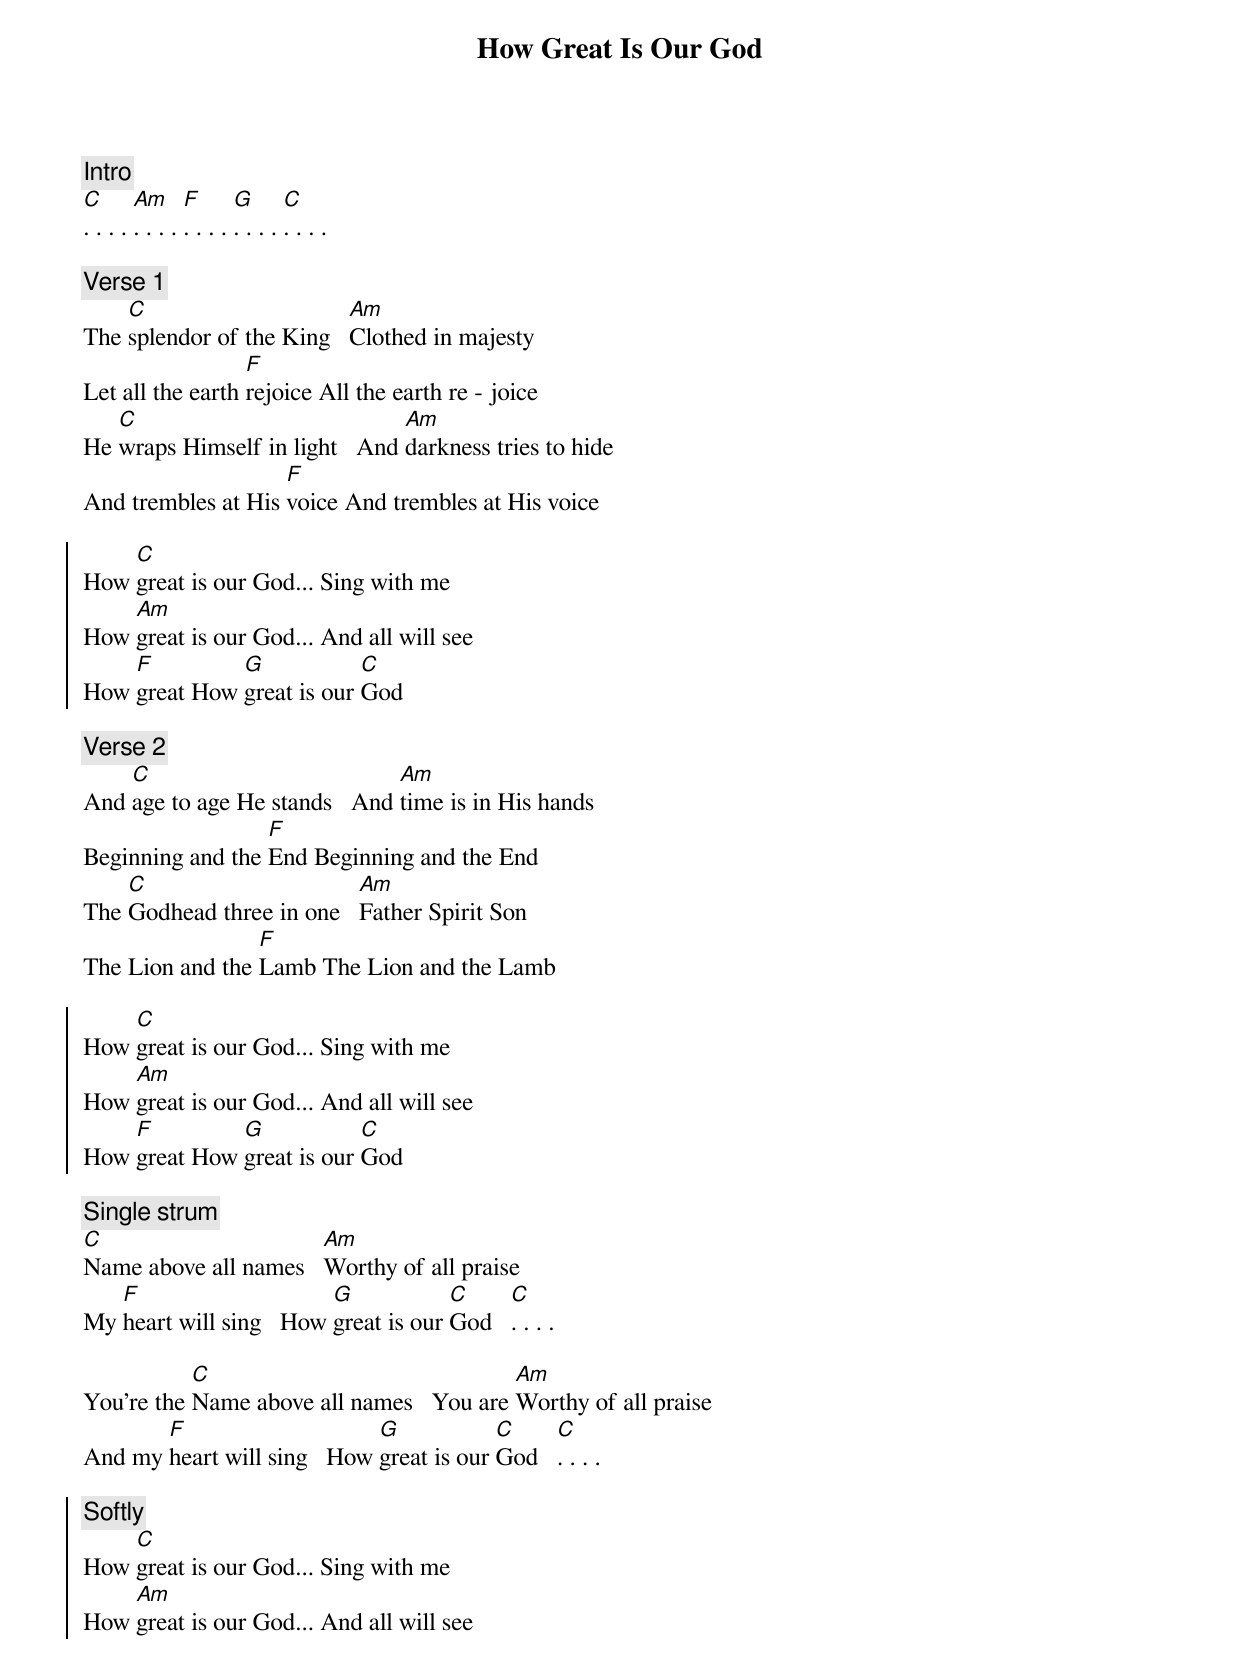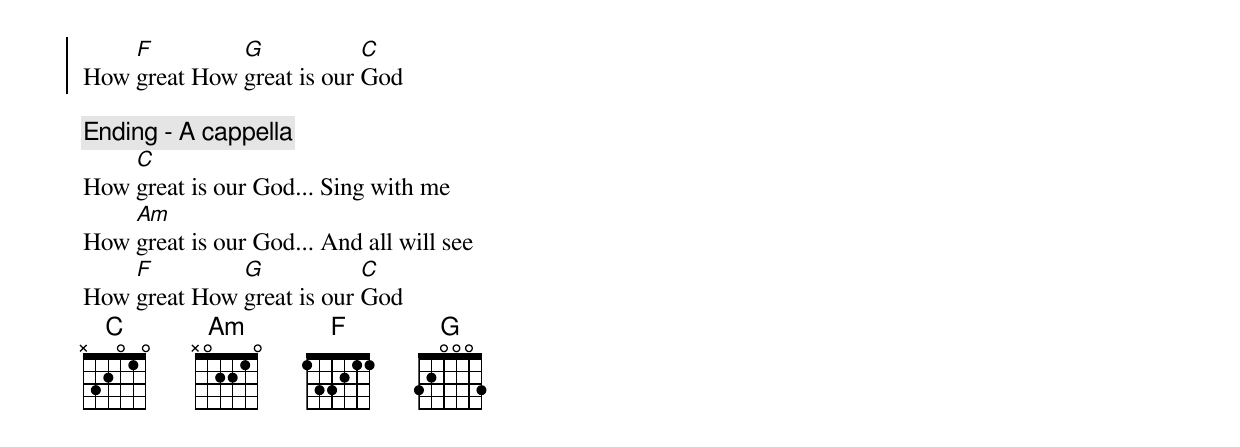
{title: How Great Is Our God}
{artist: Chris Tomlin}
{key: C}
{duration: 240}
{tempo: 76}
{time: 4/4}
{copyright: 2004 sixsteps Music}

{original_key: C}
{c: Intro}
[C]. . . . [Am]. . . . [F]. . . . [G]. . . . [C]. . . .

{c: Verse 1}
The [C]splendor of the King   [Am]Clothed in majesty
Let all the earth [F]rejoice All the earth re - joice
He [C]wraps Himself in light   And [Am]darkness tries to hide
And trembles at His [F]voice And trembles at His voice

{soc}
How [C]great is our God... Sing with me
How [Am]great is our God... And all will see
How [F]great How [G]great is our [C]God
{eoc}

{c: Verse 2}
And [C]age to age He stands   And [Am]time is in His hands
Beginning and the [F]End Beginning and the End
The [C]Godhead three in one   [Am]Father Spirit Son
The Lion and the [F]Lamb The Lion and the Lamb

{soc}
How [C]great is our God... Sing with me
How [Am]great is our God... And all will see
How [F]great How [G]great is our [C]God
{eoc}

{sob}
{c: Single strum}
[C]Name above all names   [Am]Worthy of all praise
My [F]heart will sing   How [G]great is our [C]God   [C]. . . .

You're the [C]Name above all names   You are [Am]Worthy of all praise
And my [F]heart will sing   How [G]great is our [C]God   [C]. . . .
{eob}

{soc}
{c: Softly}
How [C]great is our God... Sing with me
How [Am]great is our God... And all will see
How [F]great How [G]great is our [C]God
{eoc}

{c: Ending - A cappella}
How [C]great is our God... Sing with me
How [Am]great is our God... And all will see
How [F]great How [G]great is our [C]God
